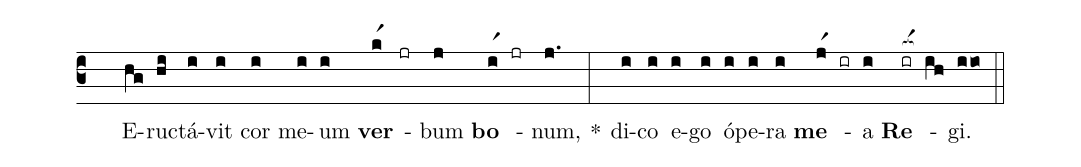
%%
(c3)
( )E(hg)ruc(hi)tá(i)vit(i) cor(i) me(i)um(i) <b>ver</b>(kr1) -(jr) bum(j) <b>bo</b>(ir1) -(jr) num,(j.) *(:)
di(i)co(i) e(i)go(i) ó(i)pe(i)ra(i) <b>me</b>(jr1) -(ir) a(i) <b>Re</b>(ir[ocba:1{]) -(ih[ocba:1}]) gi.(iio) (::)
